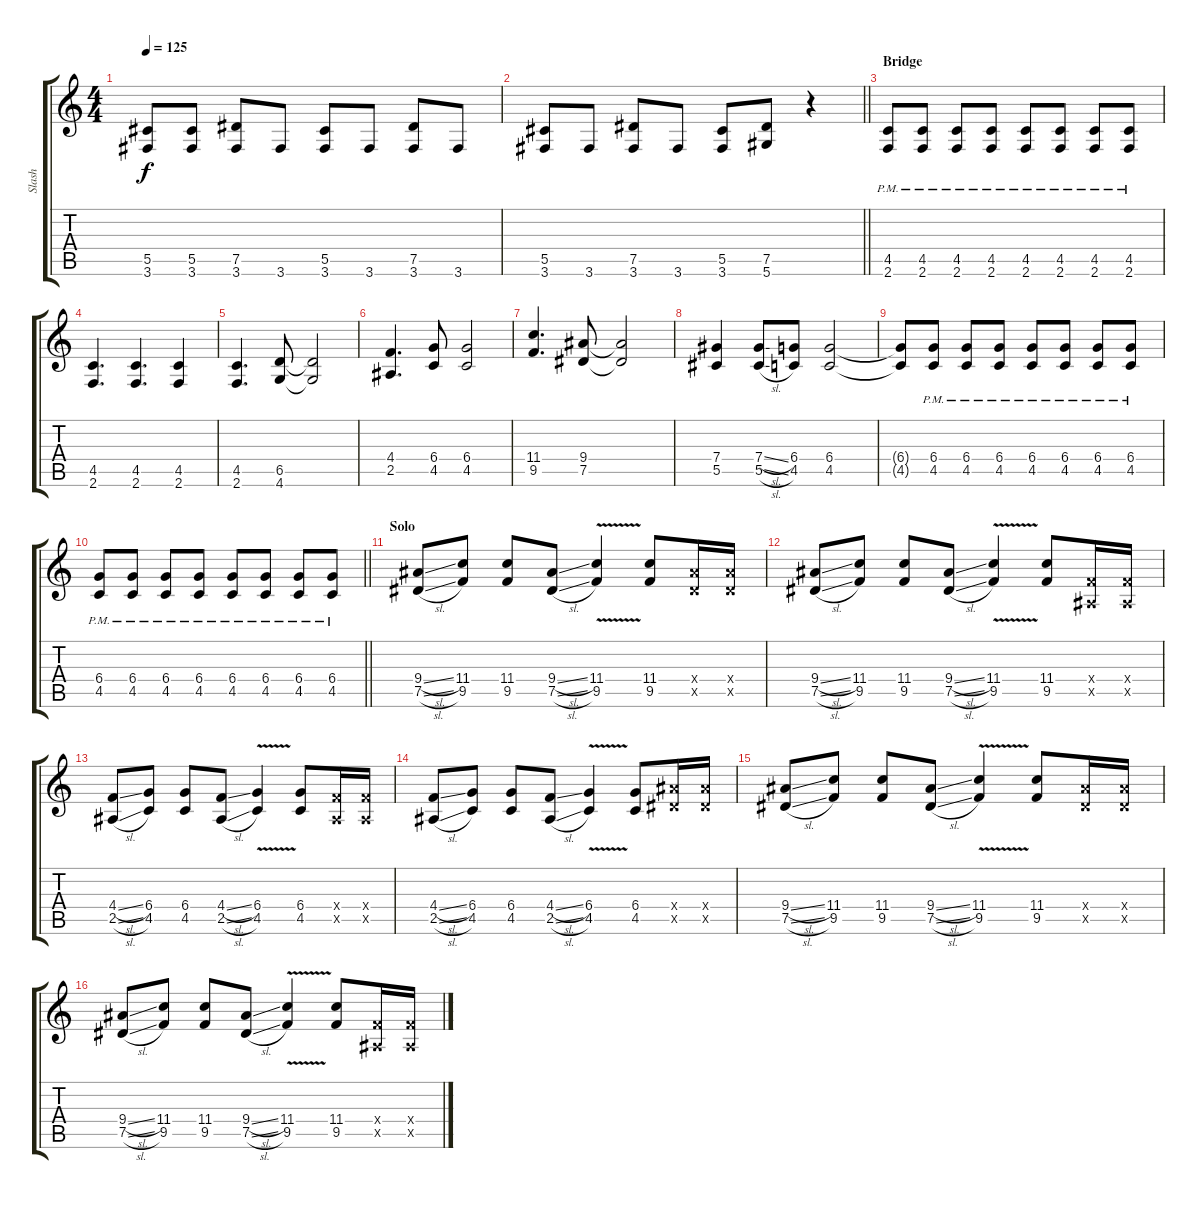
\track ("Slash" "Slash") {instrument distortionguitar}
\staff {score tabs}
\tuning (Eb4 Bb3 Gb3 Db3 Ab2 Eb2) {hide}
\ts (4 4)
\tempo 125
\clef g2
\ks c
(5.5{t} 3.6{t}).8{dy f} (5.5 3.6).8 (7.5 3.6).8 3.6.8 (5.5 3.6).8 3.6.8 (7.5 3.6).8 3.6.8 |
\barLineRight lightlight
(5.5 3.6).8 3.6.8 (7.5 3.6).8 3.6.8 (5.5 3.6).8 (7.5 5.6).8 r.4 |
\section ("" "Bridge")
(4.5{pm} 2.6{pm}).8{volume 11 balance 8} (4.5{pm} 2.6{pm}).8 (4.5{pm} 2.6{pm}).8 (4.5{pm} 2.6{pm}).8 (4.5{pm} 2.6{pm}).8 (4.5{pm} 2.6{pm}).8 (4.5{pm} 2.6{pm}).8 (4.5{pm} 2.6{pm}).8 |
(4.5 2.6).4{d} (4.5 2.6).4{d} (4.5 2.6).4 |
(4.5 2.6).4{d} (6.5 4.6).8 (6.5{t} 4.6{t}).2 |
(4.4 2.5).4{d} (6.4 4.5).8 (6.4 4.5).2 |
(11.4 9.5).4{d} (9.4 7.5).8 (9.4{t} 7.5{t}).2 |
(7.4 5.5).4 (7.4{sl} 5.5{sl}).8 (6.4 4.5).8 (6.4 4.5).2 |
(6.4{t} 4.5{t}).8 (6.4{pm} 4.5{pm}).8 (6.4{pm} 4.5{pm}).8 (6.4{pm} 4.5{pm}).8 (6.4{pm} 4.5{pm}).8 (6.4{pm} 4.5{pm}).8 (6.4{pm} 4.5{pm}).8 (6.4{pm} 4.5{pm}).8 |
\barLineRight lightlight
(6.4{pm} 4.5{pm}).8 (6.4{pm} 4.5{pm}).8 (6.4{pm} 4.5{pm}).8 (6.4{pm} 4.5{pm}).8 (6.4{pm} 4.5{pm}).8 (6.4{pm} 4.5{pm}).8 (6.4{pm} 4.5{pm}).8 (6.4{pm} 4.5{pm}).8 |
\section ("" "Solo")
(9.4{sl} 7.5{sl}).8 (11.4 9.5).8 (11.4 9.5).8 (9.4{sl} 7.5{sl}).8 (11.4{v} 9.5{v}).4 (11.4 9.5).8 (9.4{x} 7.5{x}).16 (9.4{x} 7.5{x}).16 |
(9.4{sl} 7.5{sl}).8 (11.4 9.5).8 (11.4 9.5).8 (9.4{sl} 7.5{sl}).8 (11.4{v} 9.5{v}).4 (11.4 9.5).8 (4.4{x} 2.5{x}).16 (4.4{x} 2.5{x}).16 |
(4.4{sl} 2.5{sl}).8 (6.4 4.5).8 (6.4 4.5).8 (4.4{sl} 2.5{sl}).8 (6.4{v} 4.5{v}).4 (6.4 4.5).8 (4.4{x} 2.5{x}).16 (4.4{x} 2.5{x}).16 |
(4.4{sl} 2.5{sl}).8 (6.4 4.5).8 (6.4 4.5).8 (4.4{sl} 2.5{sl}).8 (6.4{v} 4.5{v}).4 (6.4 4.5).8 (9.4{x} 7.5{x}).16 (9.4{x} 7.5{x}).16 |
(9.4{sl} 7.5{sl}).8 (11.4 9.5).8 (11.4 9.5).8 (9.4{sl} 7.5{sl}).8 (11.4{v} 9.5{v}).4 (11.4 9.5).8 (9.4{x} 7.5{x}).16 (9.4{x} 7.5{x}).16 |
(9.4{sl} 7.5{sl}).8 (11.4 9.5).8 (11.4 9.5).8 (9.4{sl} 7.5{sl}).8 (11.4{v} 9.5{v}).4 (11.4 9.5).8 (4.4{x} 2.5{x}).16 (4.4{x} 2.5{x}).16
